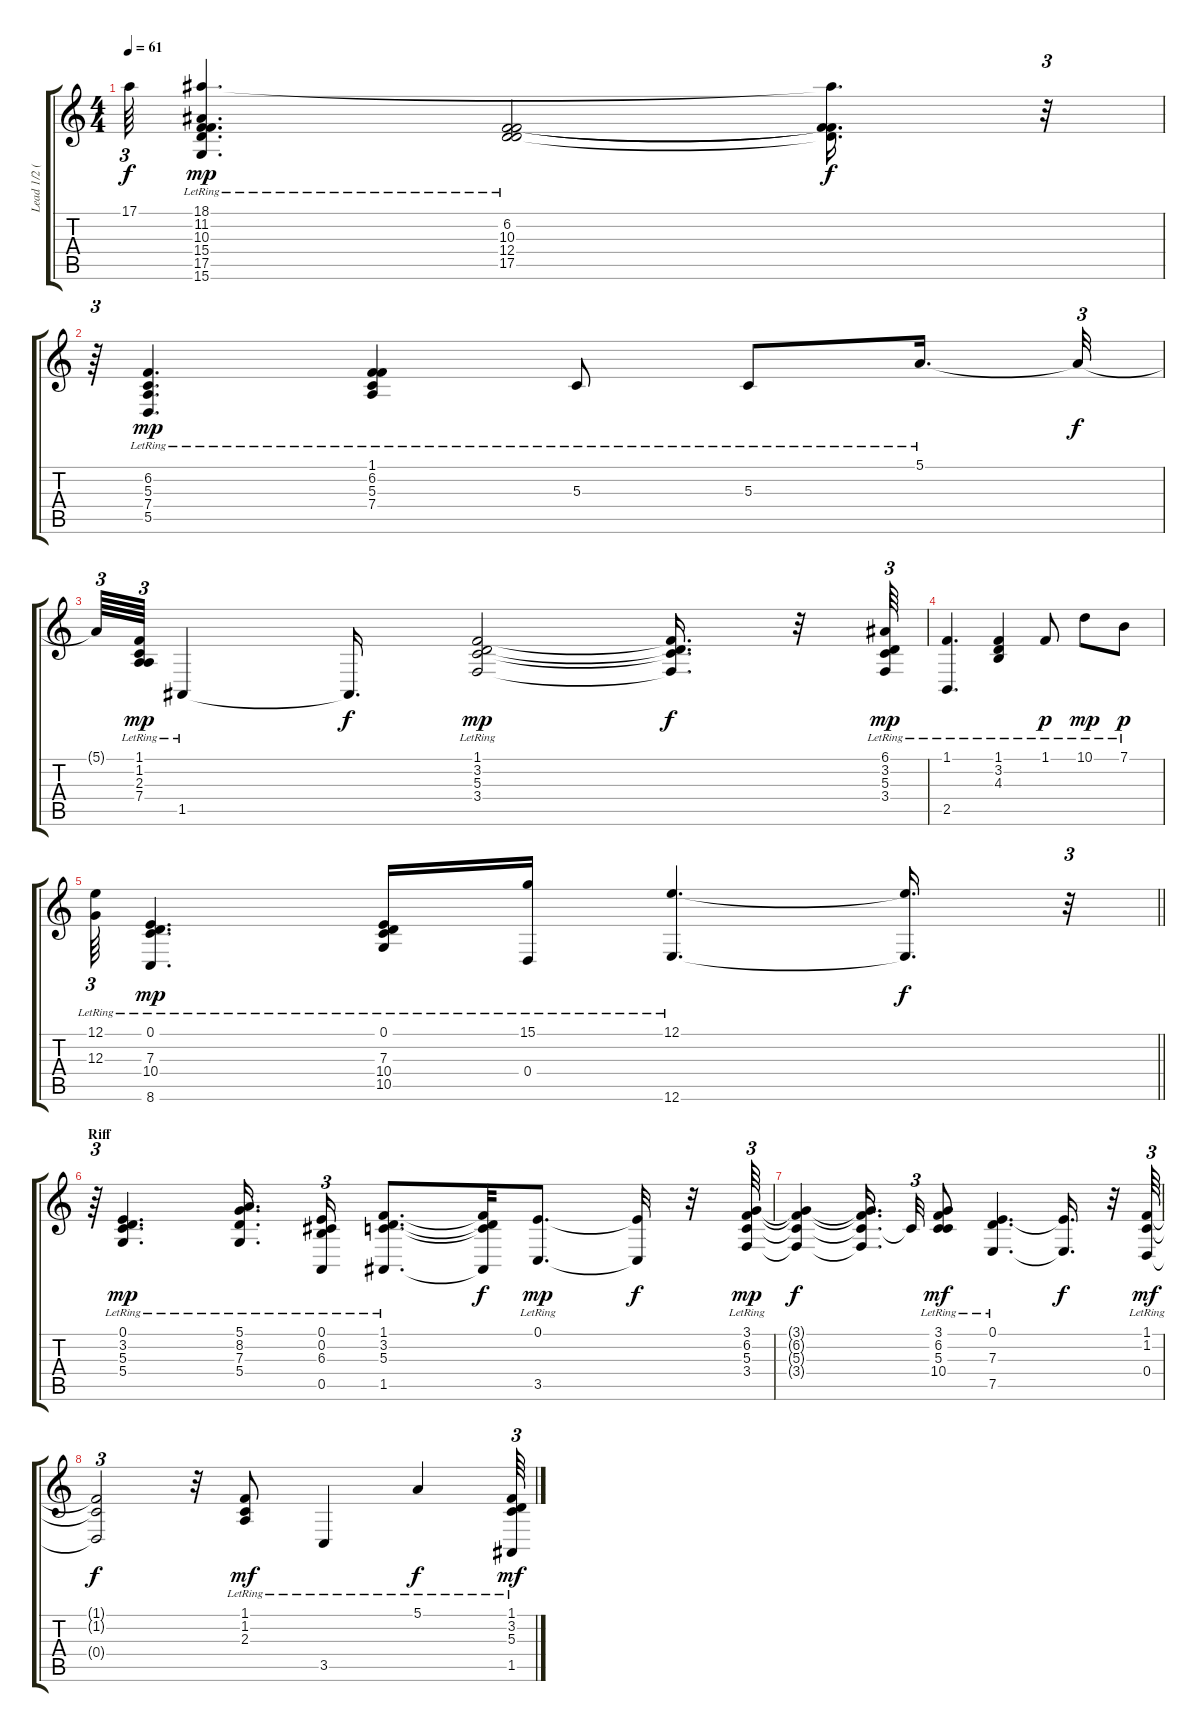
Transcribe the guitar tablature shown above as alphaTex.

\track ("Lead 1/2 (Keyboard)" "Lead 1/2 (") {instrument electricpiano2}
\staff {score tabs}
\tuning (E4 B3 G3 D3 A2 E2) {hide}
\ts (4 4)
\tempo 61
\clef g2
\ks c
17.1{t}.64{tu (3 2) dy f} (18.1{lr} 11.2{lr} 10.3{lr} 15.4{lr} 17.5{lr} 15.6{lr}).4{d dy mp} (6.2{lr} 10.3{lr} 12.4{lr} 17.5{lr}).2 (18.1{t} 6.2{t} 10.3{t} 17.5{t}).16{d dy f} r.32{tu (3 2)} |
r.64{tu (3 2)} (6.2{lr} 5.3{lr} 7.4{lr} 5.5{lr}).4{d dy mp} (1.1{lr} 6.2{lr} 5.3{lr} 7.4{lr}).4 5.3{lr}.8 5.3{lr}.8 5.1{lr}.16{d} 5.1{t}.32{tu (3 2) dy f} |
5.1{t}.64{tu (3 2)} (1.1{lr} 1.2{lr} 2.3{lr} 7.4{lr}).64{tu (3 2) dy mp} 1.5{lr}.4 1.5{t}.16{d dy f} (1.1{lr} 3.2{lr} 5.3{lr} 3.4{lr}).2{dy mp} (1.1{t} 3.2{t} 5.3{t} 3.4{t}).16{d dy f} r.32 (6.1{lr} 3.2{lr} 5.3{lr} 3.4{lr}).64{tu (3 2) dy mp} |
(1.1{lr} 2.5{lr}).4{d} (1.1{lr} 3.2{lr} 4.3{lr}).4 1.1{lr}.8{dy p} 10.1{lr}.8{dy mp} 7.1{lr}.8{dy p} |
\barLineRight lightlight
(12.1{lr} 12.3{lr}).64{tu (3 2)} (0.1{lr} 7.3{lr} 10.4{lr} 8.6{lr}).4{d dy mp} (0.1{lr} 7.3{lr} 10.4{lr} 10.5{lr}).16 (15.1{lr} 0.4{lr}).16 (12.1{lr} 12.6{lr}).4{d} (12.1{t} 12.6{t}).16{d dy f} r.32{tu (3 2)} |
\section ("" "Riff")
r.64{tu (3 2)} (0.1{lr} 3.2{lr} 5.3{lr} 5.4{lr}).4{d dy mp} (5.1{lr} 8.2{lr} 7.3{lr} 5.4{lr}).16{d} (0.1{lr} 0.2{lr} 6.3{lr} 0.5{lr}).16{tu (3 2)} (1.1{lr} 3.2{lr} 5.3{lr} 1.5{lr}).8{d} (1.1{t} 3.2{t} 5.3{t} 1.5{t}).32{dy f} (0.1{lr} 3.5{lr}).8{d dy mp} (0.1{t} 3.5{t}).32{dy f} r.32 (3.1{lr} 6.2{lr} 5.3{lr} 3.4{lr}).64{tu (3 2) dy mp} |
(3.1{t} 6.2{t} 5.3{t} 3.4{t}).4{dy f} (3.1{t} 6.2{t} 5.3{t} 3.4{t}).16{d beam splitsecondary} 5.3{t}.32{tu (3 2)} (3.1{lr} 6.2{lr} 5.3{lr} 10.4{lr}).8{dy mf} (0.1{lr} 7.3{lr} 7.5{lr}).4{d} (0.1{t} 7.5{t}).16{d dy f} r.32 (1.1{lr} 1.2{lr} 0.4{lr}).64{tu (3 2) dy mf} |
(1.1{t} 1.2{t} 0.4{t}).2{tu (3 2) dy f} r.32 (1.1{lr} 1.2{lr} 2.3{lr}).8{dy mf} 3.5{lr}.4 5.1{lr}.4{dy f} (1.1{lr} 3.2{lr} 5.3{lr} 1.5{lr}).64{tu (3 2) dy mf}
